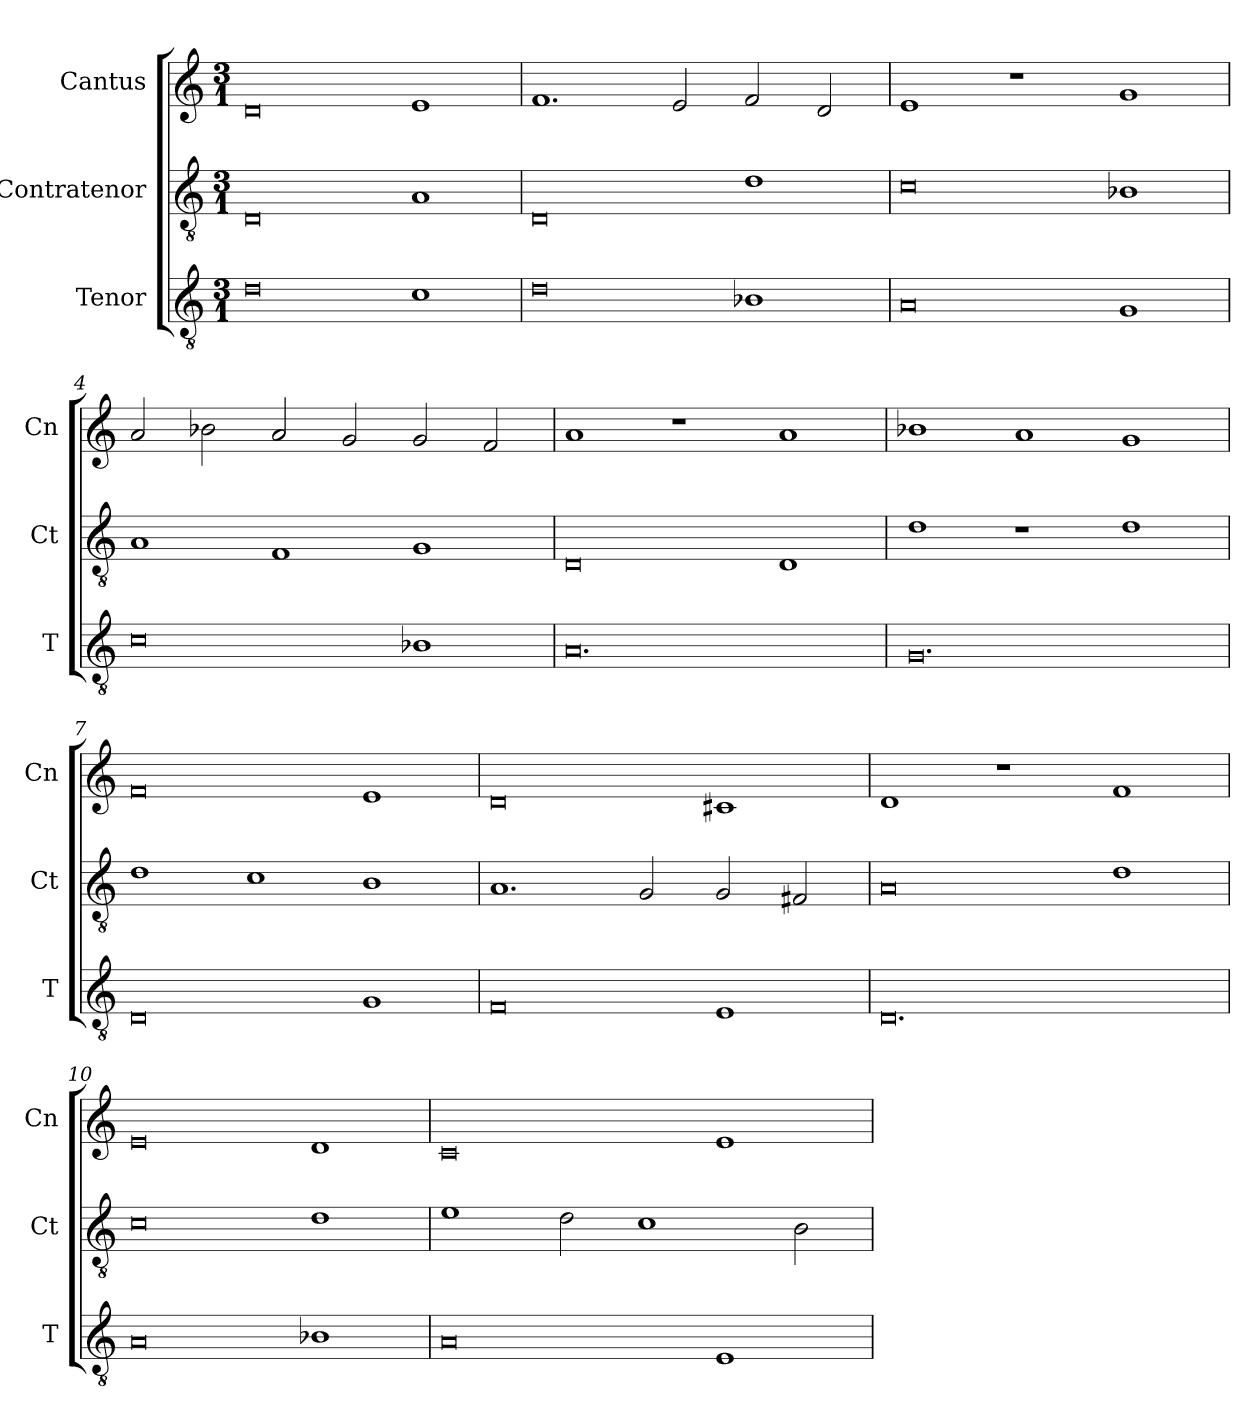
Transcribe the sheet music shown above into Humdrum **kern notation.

**kern	**kern	**kern
*part3	*part2	*part1
*staff3	*staff2	*staff1
*I"Tenor	*I"Contratenor	*I"Cantus
*I'T	*I'Ct	*I'Cn
*clefGv2	*clefGv2	*clefG2
*k[]	*k[]	*k[]
*M3/1	*M3/1	*M3/1
=1	=1	=1
0d	0D	0d
1c	1A	1e
=2	=2	=2
0d	0D	1.f
.	.	2e/
1B-X	1d	2f/
.	.	2d/
=3	=3	=3
0A	0c	1e
.	.	1r
1G	1B-X	1g
=4	=4	=4
0c	1A	2a/
.	.	2b-X\
.	1F	2a/
.	.	2g/
1B-X	1G	2g/
.	.	2f/
=5	=5	=5
0.A	0D	1a
.	.	1r
.	1D	1a
=6	=6	=6
0.G	1d	1b-X
.	1r	1a
.	1d	1g
=7	=7	=7
0D	1d	0f
.	1c	.
1G	1B	1e
=8	=8	=8
0F	1.A	0d
.	2G/	.
1E	2G/	1c#X
.	2F#X/	.
=9	=9	=9
0.D	0A	1d
.	.	1r
.	1d	1f
=10	=10	=10
0A	0c	0e
1B-X	1d	1d
=11	=11	=11
0A	1e	0c
.	2d\	.
.	1c	.
1E	.	1e
.	2B\	.
=	=	=
*-	*-	*-
